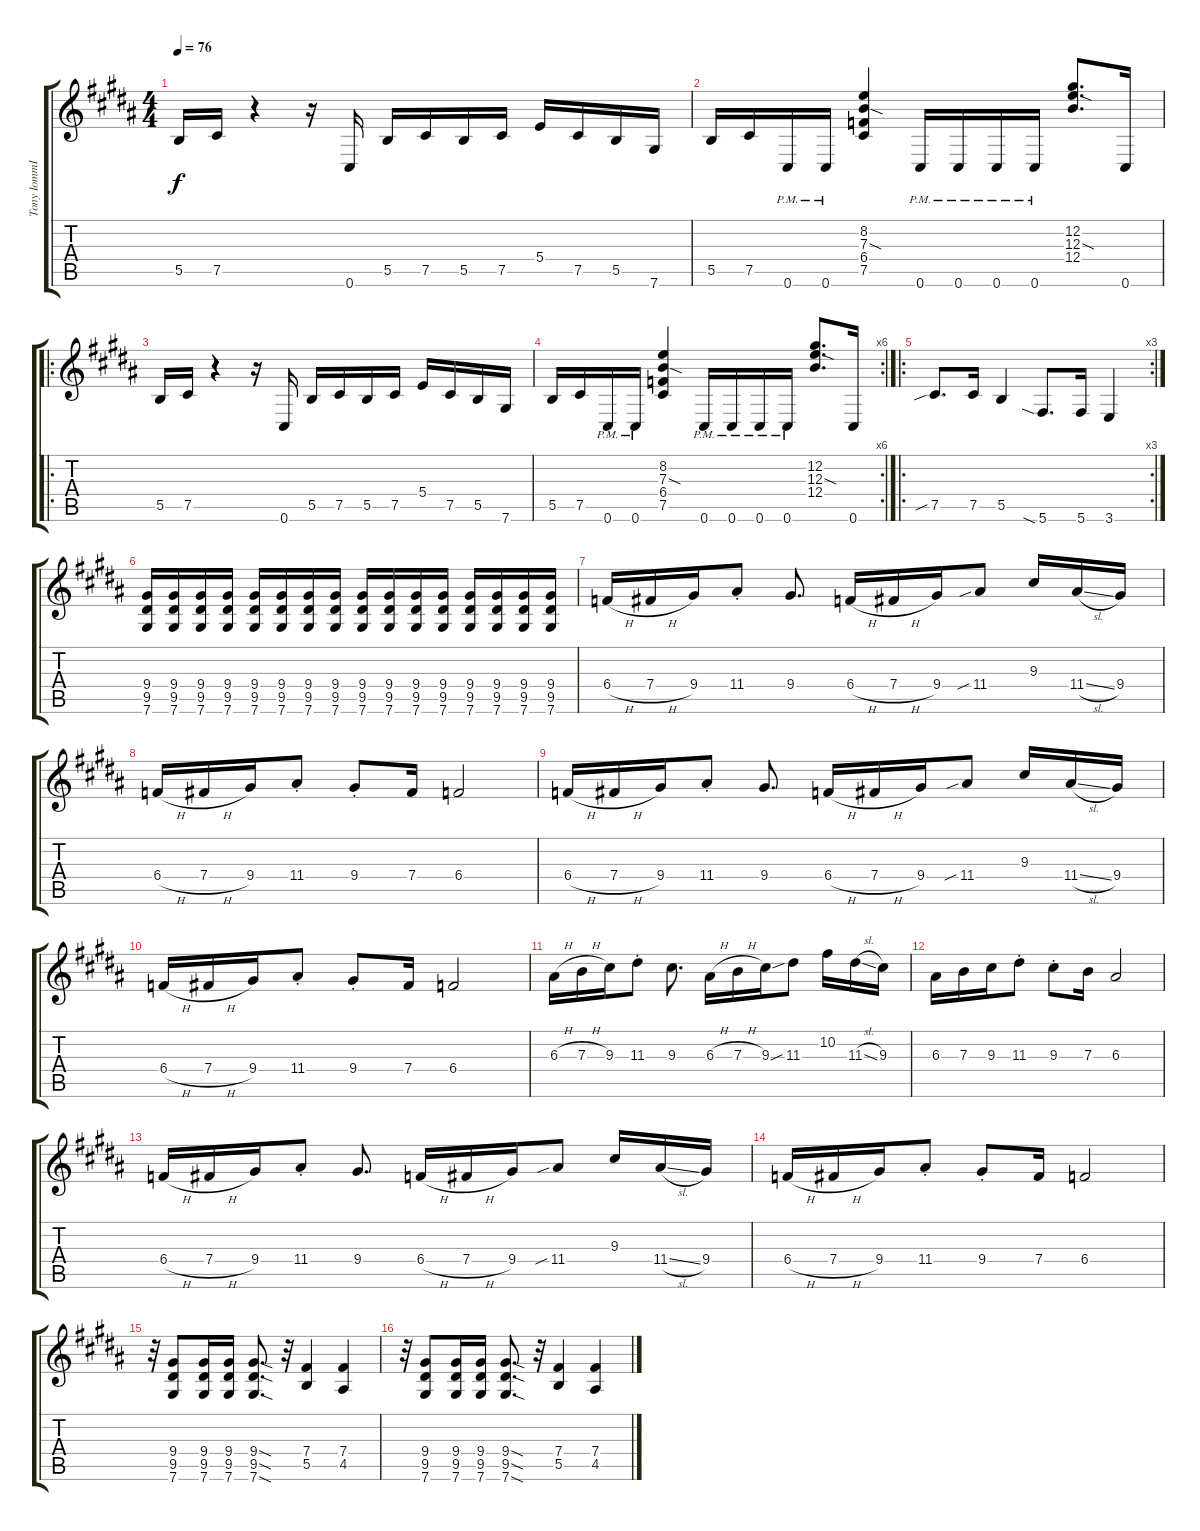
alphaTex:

\track ("Tony IommI Rhythm" "Tony IommI") {instrument distortionguitar}
\staff {score tabs}
\tuning (Db4 Ab3 E3 B2 Gb2 Db2) {hide}
\ts (4 4)
\tempo 76
\clef g2
\ks b
5.5.16{dy f} 7.5.16 r.4 r.16 0.6.16 5.5.16 7.5.16 5.5.16 7.5.16 5.4.16 7.5.16 5.5.16 7.6.16 |
5.5.16 7.5.16 0.6{pm}.16 0.6{pm}.16 (8.2 7.3{sod} 6.4 7.5).4 0.6{pm}.16 0.6{pm}.16 0.6{pm}.16 0.6{pm}.16 (12.2 12.3{sod} 12.4).8{d} 0.6.16 |
\ro
5.5.16 7.5.16 r.4 r.16 0.6.16 5.5.16 7.5.16 5.5.16 7.5.16 5.4.16 7.5.16 5.5.16 7.6.16 |
\rc 6
5.5.16 7.5.16 0.6{pm}.16 0.6{pm}.16 (8.2 7.3{sod} 6.4 7.5).4 0.6{pm}.16 0.6{pm}.16 0.6{pm}.16 0.6{pm}.16 (12.2 12.3{sod} 12.4).8{d} 0.6.16 |
\ro
\rc 3
7.5{sib}.8{d} 7.5.16 5.5.4 5.6{sia}.8{d} 5.6.16 3.6.4 |
(9.4 9.5 7.6).16 (9.4 9.5 7.6).16 (9.4 9.5 7.6).16 (9.4 9.5 7.6).16 (9.4 9.5 7.6).16 (9.4 9.5 7.6).16 (9.4 9.5 7.6).16 (9.4 9.5 7.6).16 (9.4 9.5 7.6).16 (9.4 9.5 7.6).16 (9.4 9.5 7.6).16 (9.4 9.5 7.6).16 (9.4 9.5 7.6).16 (9.4 9.5 7.6).16 (9.4 9.5 7.6).16 (9.4 9.5 7.6).16 |
6.4{h}.16 7.4{h}.16 9.4.16 11.4{st}.8 9.4.8{d} 6.4{h}.16 7.4{h}.16 9.4.16 11.4{sib}.8 9.3.16 11.4{sl}.16 9.4.16 |
6.4{h}.16 7.4{h}.16 9.4.16 11.4{st}.8 9.4{st}.8 7.4.16 6.4.2 |
6.4{h}.16 7.4{h}.16 9.4.16 11.4{st}.8 9.4.8{d} 6.4{h}.16 7.4{h}.16 9.4.16 11.4{sib}.8 9.3.16 11.4{sl}.16 9.4.16 |
6.4{h}.16 7.4{h}.16 9.4.16 11.4{st}.8 9.4{st}.8 7.4.16 6.4.2 |
6.3{h}.16 7.3{h}.16 9.3.16 11.3{st}.8 9.3.8{d} 6.3{h}.16 7.3{h}.16 9.3.16 11.3{sib}.8 10.2.16 11.3{sl}.16 9.3.16 |
6.3.16 7.3.16 9.3.16 11.3{st}.8 9.3{st}.8 7.3.16 6.3.2 |
6.4{h}.16 7.4{h}.16 9.4.16 11.4{st}.8 9.4.8{d} 6.4{h}.16 7.4{h}.16 9.4.16 11.4{sib}.8 9.3.16 11.4{sl}.16 9.4.16 |
6.4{h}.16 7.4{h}.16 9.4.16 11.4{st}.8 9.4{st}.8 7.4.16 6.4.2 |
r.32 (9.4 9.5 7.6).8 (9.4 9.5 7.6).16 (9.4 9.5 7.6).16 (9.4{sod} 9.5{sod} 7.6{sod}).8{d} r.32 (7.4 5.5).4 (7.4 4.5).4 |
r.32 (9.4 9.5 7.6).8 (9.4 9.5 7.6).16 (9.4 9.5 7.6).16 (9.4{sod} 9.5{sod} 7.6{sod}).8{d} r.32 (7.4 5.5).4 (7.4 4.5).4
